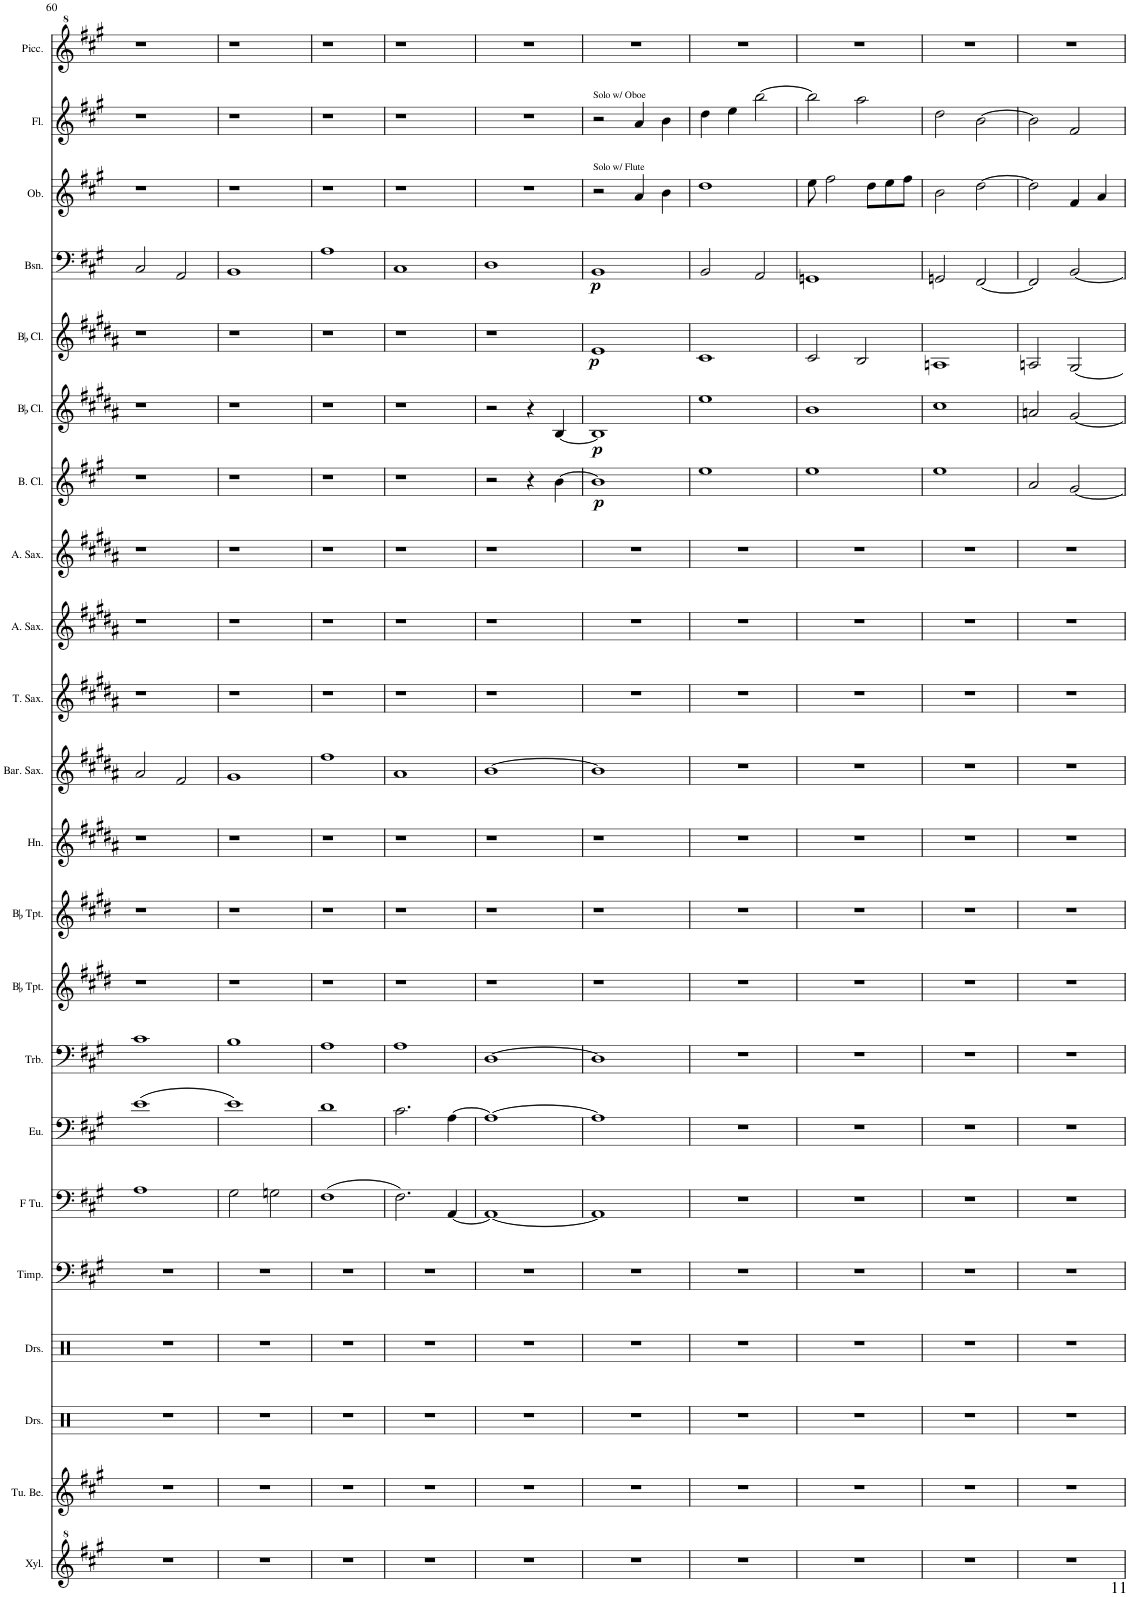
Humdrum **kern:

**kern	**kern	**kern	**kern	**kern	**kern	**kern	**kern	**kern	**kern	**kern	**kern	**kern	**kern	**kern	**kern	**dynam	**kern	**dynam	**kern	**dynam	**kern	**dynam	**kern	**kern	**kern
*part22	*part21	*part20	*part19	*part18	*part17	*part16	*part15	*part14	*part13	*part12	*part11	*part10	*part9	*part8	*part7	*part7	*part6	*part6	*part5	*part5	*part4	*part4	*part3	*part2	*part1
*staff22	*staff21	*staff20	*staff19	*staff18	*staff17	*staff16	*staff15	*staff14	*staff13	*staff12	*staff11	*staff10	*staff9	*staff8	*staff7	*staff7	*staff6	*staff6	*staff5	*staff5	*staff4	*staff4	*staff3	*staff2	*staff1
*I"Xylophone	*I"Tubular Bells	*I"Drumset	*I"Drumset	*I"Timpani	*I"F Tuba	*I"Euphonium	*I"Trombone	*I"BaccidentalFlat Trumpet	*I"BaccidentalFlat Trumpet	*I"Horn	*I"Baritone Saxophone	*I"Tenor Saxophone	*I"Alto Saxophone	*I"Alto Saxophone	*I"Bass Clarinet	*	*I"BaccidentalFlat Clarinet	*	*I"BaccidentalFlat Clarinet	*	*I"Bassoon	*	*I"Oboe	*I"Flute	*I"Piccolo
*I'Xyl.	*I'Tu. Be.	*I'Drs.	*I'Drs.	*I'Timp.	*I'F Tu.	*I'Eu.	*I'Trb.	*I'BaccidentalFlat Tpt.	*I'BaccidentalFlat Tpt.	*I'Hn.	*I'Bar. Sax.	*I'T. Sax.	*I'A. Sax.	*I'A. Sax.	*I'B. Cl.	*	*I'BaccidentalFlat Cl.	*	*I'BaccidentalFlat Cl.	*	*I'Bsn.	*	*I'Ob.	*I'Fl.	*I'Picc.
!!LO:PB:g=z
*clefG^2	*clefG2	*clefX	*clefX	*clefF4	*clefF4	*clefF4	*clefF4	*clefG2	*clefG2	*clefG2	*clefG2	*clefG2	*clefG2	*clefG2	*clefG2	*	*clefG2	*	*clefG2	*	*clefF4	*	*clefG2	*clefG2	*clefG^2
*	*	*	*	*	*	*	*	*Trd1c2	*Trd1c2	*Trd4c7	*Trd12c21	*Trd8c14	*Trd5c9	*Trd5c9	*Trd8c14	*	*Trd1c2	*	*Trd1c2	*	*	*	*	*	*Trd-7c-12
*k[f#c#g#]	*k[f#c#g#]	*k[]	*k[]	*k[f#c#g#]	*k[f#c#g#]	*k[f#c#g#]	*k[f#c#g#]	*k[f#c#g#d#]	*k[f#c#g#d#]	*k[f#c#g#d#a#]	*k[f#c#g#d#a#]	*k[f#c#g#d#a#]	*k[f#c#g#d#a#]	*k[f#c#g#d#a#]	*k[f#c#g#]	*	*k[f#c#g#d#a#]	*	*k[f#c#g#d#a#]	*	*k[f#c#g#]	*	*k[f#c#g#]	*k[f#c#g#]	*k[f#c#g#]
*M4/4	*M4/4	*M4/4	*M4/4	*M4/4	*M4/4	*M4/4	*M4/4	*M4/4	*M4/4	*M4/4	*M4/4	*M4/4	*M4/4	*M4/4	*M4/4	*	*M4/4	*	*M4/4	*	*M4/4	*	*M4/4	*M4/4	*M4/4
*met(c)	*met(c)	*met(c)	*met(c)	*met(c)	*met(c)	*met(c)	*met(c)	*met(c)	*met(c)	*met(c)	*met(c)	*met(c)	*met(c)	*met(c)	*met(c)	*	*met(c)	*	*met(c)	*	*met(c)	*	*met(c)	*met(c)	*met(c)
=60	=60	=60	=60	=60	=60	=60	=60	=60	=60	=60	=60	=60	=60	=60	=60	=60	=60	=60	=60	=60	=60	=60	=60	=60	=60
1r	1r	1r	1r	1r	1A	(1e	1c#	1r	1r	1r	2a#/	1r	1r	1r	1r	.	1r	.	1r	.	2C#/	.	1r	1r	1r
.	.	.	.	.	.	.	.	.	.	.	2f#/	.	.	.	.	.	.	.	.	.	2AA/	.	.	.	.
=61	=61	=61	=61	=61	=61	=61	=61	=61	=61	=61	=61	=61	=61	=61	=61	=61	=61	=61	=61	=61	=61	=61	=61	=61	=61
1r	1r	1r	1r	1r	2G#\	1e)	1B	1r	1r	1r	1g#	1r	1r	1r	1r	.	1r	.	1r	.	1BB	.	1r	1r	1r
.	.	.	.	.	2Gn\	.	.	.	.	.	.	.	.	.	.	.	.	.	.	.	.	.	.	.	.
=62	=62	=62	=62	=62	=62	=62	=62	=62	=62	=62	=62	=62	=62	=62	=62	=62	=62	=62	=62	=62	=62	=62	=62	=62	=62
1r	1r	1r	1r	1r	(1F#	1d	1A	1r	1r	1r	1ff#	1r	1r	1r	1r	.	1r	.	1r	.	1A	.	1r	1r	1r
=63	=63	=63	=63	=63	=63	=63	=63	=63	=63	=63	=63	=63	=63	=63	=63	=63	=63	=63	=63	=63	=63	=63	=63	=63	=63
1r	1r	1r	1r	1r	2.F#\)	2.c#\	1A	1r	1r	1r	1a#	1r	1r	1r	1r	.	1r	.	1r	.	1C#	.	1r	1r	1r
.	.	.	.	.	[4AA/	[4A\	.	.	.	.	.	.	.	.	.	.	.	.	.	.	.	.	.	.	.
=64	=64	=64	=64	=64	=64	=64	=64	=64	=64	=64	=64	=64	=64	=64	=64	=64	=64	=64	=64	=64	=64	=64	=64	=64	=64
1r	1r	1r	1r	1r	1AA_	1A_	[1D	1r	1r	1r	[1b	1r	1r	1r	2r	.	2r	.	1r	.	1D	.	1r	1r	1r
.	.	.	.	.	.	.	.	.	.	.	.	.	.	.	4r	.	4r	.	.	.	.	.	.	.	.
.	.	.	.	.	.	.	.	.	.	.	.	.	.	.	[4b\	.	[4B/	.	.	.	.	.	.	.	.
=65	=65	=65	=65	=65	=65	=65	=65	=65	=65	=65	=65	=65	=65	=65	=65	=65	=65	=65	=65	=65	=65	=65	=65	=65	=65
!	!	!	!	!	!	!	!	!	!	!	!	!	!	!	!	!	!	!	!	!	!	!	!	!LO:TX:a:t=Solo w/ Oboe	!
!	!	!	!	!	!	!	!	!	!	!	!	!	!	!	!	!	!	!	!	!	!	!	!LO:TX:a:t=Solo w/ Flute	!	!
!	!	!	!	!	!	!	!	!	!	!	!	!	!	!	!	!LO:DY:b	!	!LO:DY:b	!	!LO:DY:b	!	!LO:DY:b	!	!	!
1r	1r	1r	1r	1r	1AA]	1A]	1D]	1r	1r	1r	1b]	1r	1r	1r	1b]	p	1B]	p	1e	p	1BB	p	2r	2r	1r
.	.	.	.	.	.	.	.	.	.	.	.	.	.	.	.	.	.	.	.	.	.	.	4a/	4a/	.
.	.	.	.	.	.	.	.	.	.	.	.	.	.	.	.	.	.	.	.	.	.	.	4b\	4b\	.
=66	=66	=66	=66	=66	=66	=66	=66	=66	=66	=66	=66	=66	=66	=66	=66	=66	=66	=66	=66	=66	=66	=66	=66	=66	=66
1r	1r	1r	1r	1r	1r	1r	1r	1r	1r	1r	1r	1r	1r	1r	1ee	.	1ee	.	1c#	.	2BB/	.	1dd	4dd\	1r
.	.	.	.	.	.	.	.	.	.	.	.	.	.	.	.	.	.	.	.	.	.	.	.	4ee\	.
.	.	.	.	.	.	.	.	.	.	.	.	.	.	.	.	.	.	.	.	.	2AA/	.	.	[2bb\	.
=67	=67	=67	=67	=67	=67	=67	=67	=67	=67	=67	=67	=67	=67	=67	=67	=67	=67	=67	=67	=67	=67	=67	=67	=67	=67
1r	1r	1r	1r	1r	1r	1r	1r	1r	1r	1r	1r	1r	1r	1r	1ee	.	1b	.	2c#/	.	1GGn	.	8ee\	2bb\]	1r
.	.	.	.	.	.	.	.	.	.	.	.	.	.	.	.	.	.	.	.	.	.	.	2ff#\	.	.
.	.	.	.	.	.	.	.	.	.	.	.	.	.	.	.	.	.	.	2B/	.	.	.	.	2aa\	.
.	.	.	.	.	.	.	.	.	.	.	.	.	.	.	.	.	.	.	.	.	.	.	8dd\L	.	.
.	.	.	.	.	.	.	.	.	.	.	.	.	.	.	.	.	.	.	.	.	.	.	8ee\	.	.
.	.	.	.	.	.	.	.	.	.	.	.	.	.	.	.	.	.	.	.	.	.	.	8ff#\J	.	.
=68	=68	=68	=68	=68	=68	=68	=68	=68	=68	=68	=68	=68	=68	=68	=68	=68	=68	=68	=68	=68	=68	=68	=68	=68	=68
1r	1r	1r	1r	1r	1r	1r	1r	1r	1r	1r	1r	1r	1r	1r	1ee	.	1cc#	.	1An	.	2GGn/	.	2b\	2dd\	1r
.	.	.	.	.	.	.	.	.	.	.	.	.	.	.	.	.	.	.	.	.	[2FF#/	.	[2dd\	[2b\	.
=69	=69	=69	=69	=69	=69	=69	=69	=69	=69	=69	=69	=69	=69	=69	=69	=69	=69	=69	=69	=69	=69	=69	=69	=69	=69
1r	1r	1r	1r	1r	1r	1r	1r	1r	1r	1r	1r	1r	1r	1r	2a/	.	2an/	.	2An/	.	2FF#/]	.	2dd\]	2b\]	1r
.	.	.	.	.	.	.	.	.	.	.	.	.	.	.	[2g#/	.	[2g#/	.	[2G#/	.	[2BB/	.	4f#/	2f#/	.
.	.	.	.	.	.	.	.	.	.	.	.	.	.	.	.	.	.	.	.	.	.	.	4a/	.	.
=	=	=	=	=	=	=	=	=	=	=	=	=	=	=	=	=	=	=	=	=	=	=	=	=	=
*-	*-	*-	*-	*-	*-	*-	*-	*-	*-	*-	*-	*-	*-	*-	*-	*-	*-	*-	*-	*-	*-	*-	*-	*-	*-
